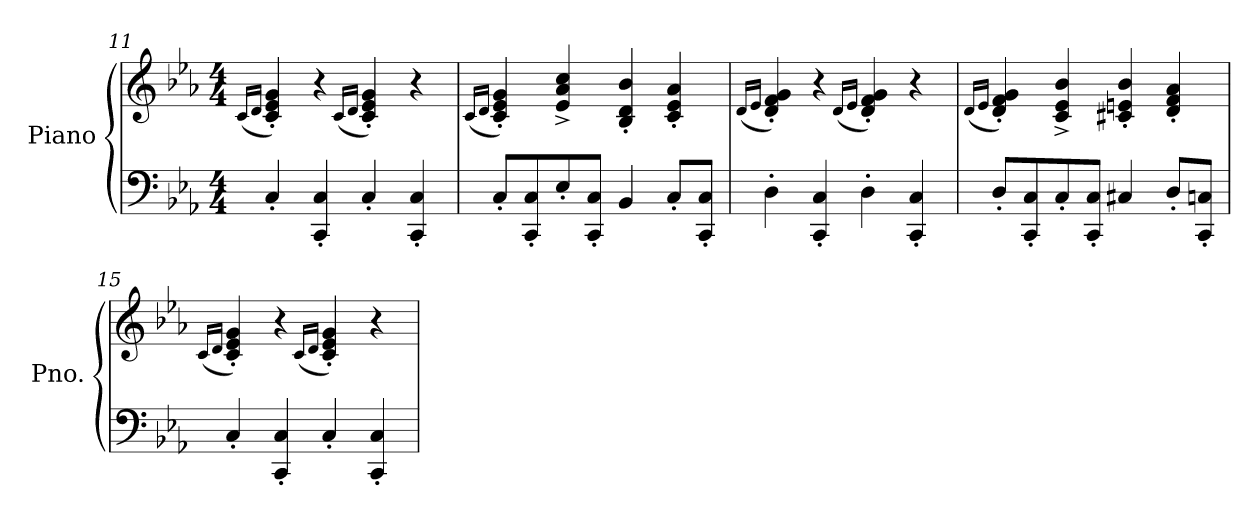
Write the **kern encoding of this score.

**kern	**kern
*part1	*part1
*staff2	*staff1
*I"Piano	*
*I'Pno.	*
!!LO:LB:g=z
*clefF4	*clefG2
*k[b-e-a-]	*k[b-e-a-]
*M4/4	*M4/4
=11	=11
.	(16qc/LL
.	16qd/JJ
4C'/	4c/' 4e-/' 4g/')
4CC/' 4C/'	4r
.	(16qc/LL
.	16qd/JJ
4C'/	4c/' 4e-/' 4g/')
4CC/' 4C/'	4r
=12	=12
.	(16qc/LL
.	16qd/JJ
8C'/L	4c/' 4e-/' 4g/')
8CC/' 8C/'	.
8E-'/	4e-/^ 4a-/^ 4cc/^
8CC/' 8C/'J	.
4BB-/	4B-/' 4d/' 4b-/'
8C'/L	4c/' 4e-/' 4a-/'
8CC/' 8C/'J	.
=13	=13
.	(16qd/LL
.	16qe-/JJ
4D'\	4d/' 4f/' 4g/')
4CC/' 4C/'	4r
.	(16qd/LL
.	16qe-/JJ
4D'\	4d/' 4f/' 4g/')
4CC/' 4C/'	4r
=14	=14
.	(16qd/LL
.	16qe-/JJ
8D'/L	4d/' 4f/' 4g/')
8CC/' 8C/'	.
8C'/	4c/^ 4e-/^ 4b-/^
8CC/' 8C/'J	.
4C#X/	4c#X/' 4en/' 4b-/'
8D'/L	4d/' 4f/' 4a-/'
8CC/' 8Cn/'J	.
=15	=15
.	(16qc/LL
.	16qd/JJ
4C'/	4c/' 4e-/' 4g/')
4CC/' 4C/'	4r
.	(16qc/LL
.	16qd/JJ
4C'/	4c/' 4e-/' 4g/')
4CC/' 4C/'	4r
=	=
*-	*-
